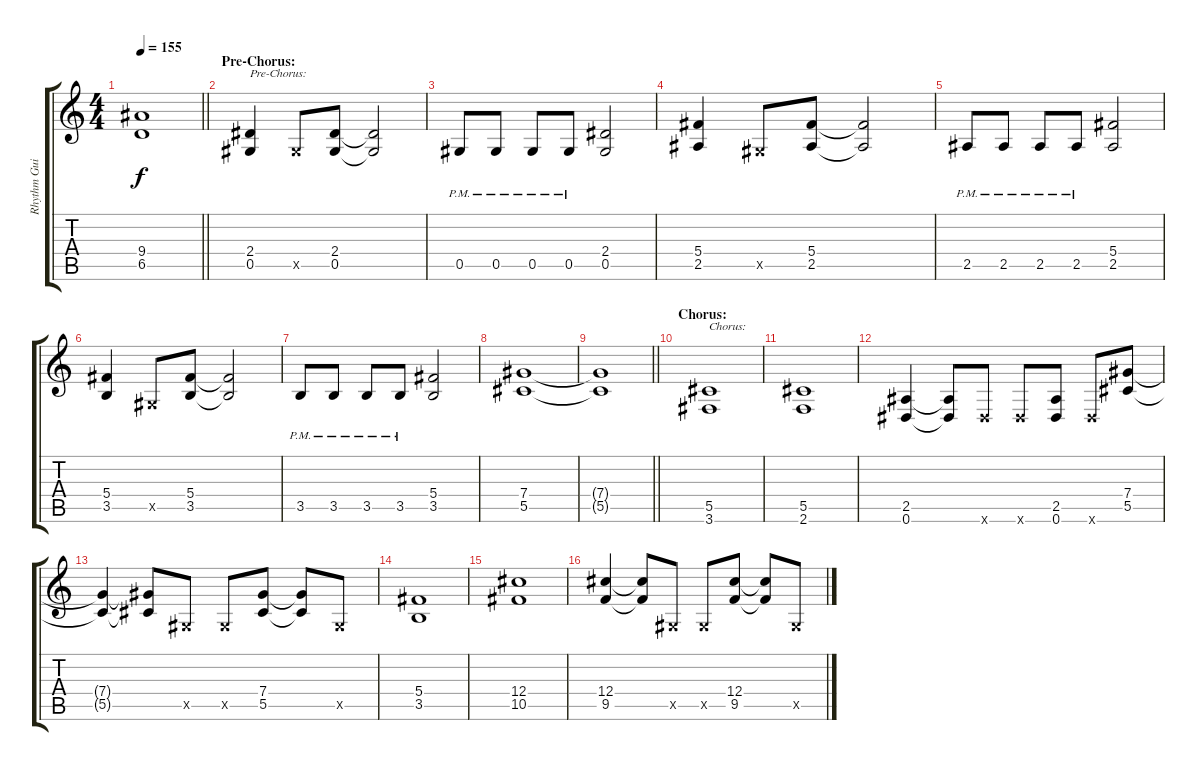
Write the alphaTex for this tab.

\track ("Rhythm Guitar" "Rhythm Gui") {instrument distortionguitar}
\staff {score tabs}
\tuning (Eb4 Bb3 Gb3 Db3 Ab2 Eb2) {hide}
\ts (4 4)
\tempo 155
\clef g2
\barLineRight lightlight
\ks c
(9.4 6.5).1{dy f} |
\section ("" "Pre-Chorus:")
(2.4 0.5).4{txt "Pre-Chorus:"} 0.5{x}.8 (2.4 0.5).8 (2.4{t} 0.5{t}).2 |
0.5{pm}.8 0.5{pm}.8 0.5{pm}.8 0.5{pm}.8 (2.4 0.5).2 |
(5.4 2.5).4 0.5{x}.8 (5.4 2.5).8 (5.4{t} 2.5{t}).2 |
2.5{pm}.8 2.5{pm}.8 2.5{pm}.8 2.5{pm}.8 (5.4 2.5).2 |
(5.4 3.5).4 0.5{x}.8 (5.4 3.5).8 (5.4{t} 3.5{t}).2 |
3.5{pm}.8 3.5{pm}.8 3.5{pm}.8 3.5{pm}.8 (5.4 3.5).2 |
(7.4 5.5).1 |
\barLineRight lightlight
(7.4{t} 5.5{t}).1 |
\section ("" "Chorus:")
(5.5 3.6).1{txt "Chorus:"} |
(5.5 2.6).1 |
(2.5 0.6).4 (2.5{t} 0.6{t}).8 0.6{x}.8 0.6{x}.8 (2.5 0.6).8 0.6{x}.8 (7.4 5.5).8 |
(7.4{t} 5.5{t}).4 (7.4{t} 5.5{t}).8 0.5{x}.8 0.5{x}.8 (7.4 5.5).8 (7.4{t} 5.5{t}).8 0.5{x}.8 |
(5.4 3.5).1 |
(12.4 10.5).1 |
(12.4 9.5).4 (12.4{t} 9.5{t}).8 0.5{x}.8 0.5{x}.8 (12.4 9.5).8 (12.4{t} 9.5{t}).8 0.5{x}.8
